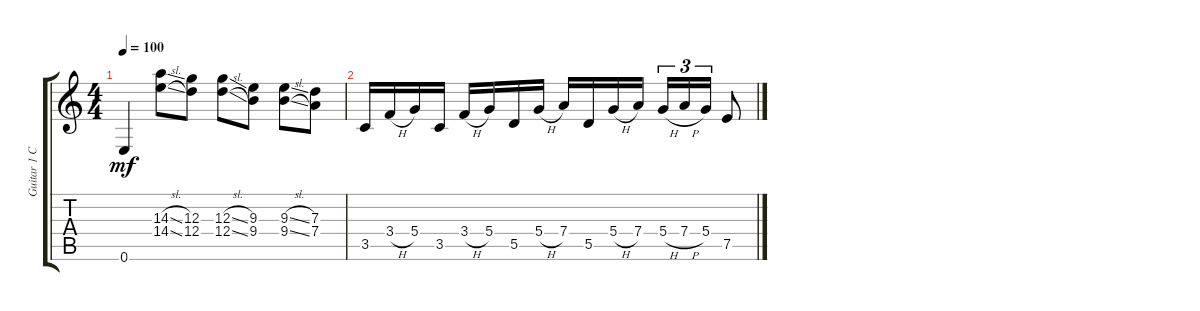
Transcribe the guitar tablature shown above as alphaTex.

\track ("Guitar 1 C. (Murray)" "Guitar 1 C") {instrument electricguitarclean}
\staff {score tabs}
\tuning (E4 B3 G3 D3 A2 E2) {hide}
\ts (4 4)
\tempo 100
\clef g2
\ks c
0.6.4{dy mf} (14.3{sl} 14.4{sl}).8 (12.3 12.4).8 (12.3{sl} 12.4{sl}).8 (9.3 9.4).8 (9.3{sl} 9.4{sl}).8 (7.3 7.4).8 |
3.5.16 3.4{h}.16 5.4.16 3.5.16 3.4{h}.16 5.4.16 5.5.16 5.4{h}.16 7.4.16 5.5.16 5.4{h}.16 7.4.16 5.4{h}.16{tu (3 2)} 7.4{h}.16{tu (3 2)} 5.4.16{tu (3 2)} 7.5.8
